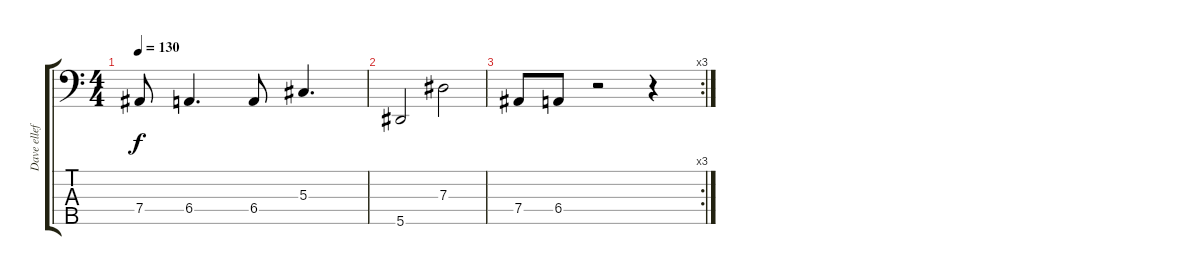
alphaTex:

\track ("Dave ellefson" "Dave ellef") {instrument electricbasspick}
\staff {score tabs}
\tuning (Gb2 Db2 Ab1 Eb1 Bb0) {hide}
\ts (4 4)
\tempo 130
\clef f4
\ks c
7.4.8{dy f} 6.4.4{d} 6.4.8 5.3.4{d} |
5.5.2 7.3.2 |
\rc 3
7.4.8 6.4.8 r.2 r.4
